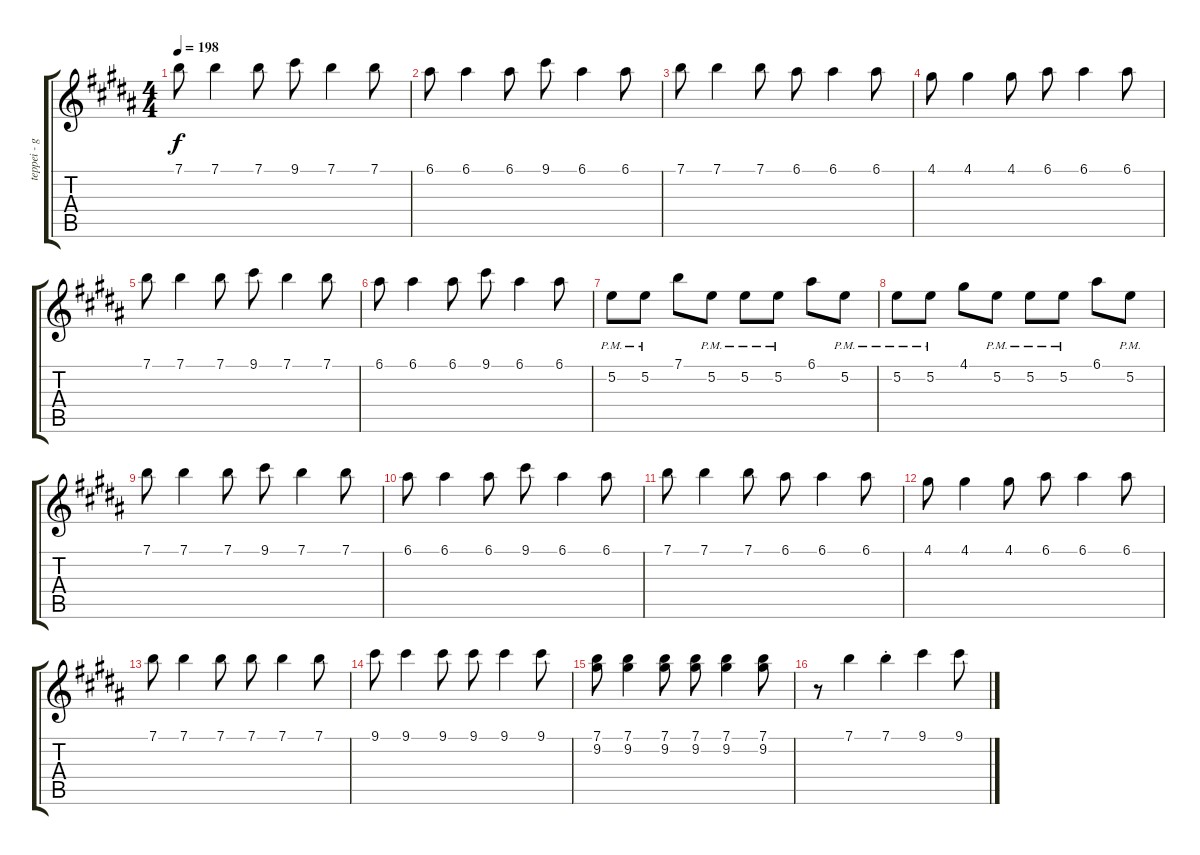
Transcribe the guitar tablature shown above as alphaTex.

\track ("teppei - guitar" "teppei - g") {instrument distortionguitar}
\staff {score tabs}
\tuning (E4 B3 G3 D3 A2 E2) {hide}
\ts (4 4)
\tempo 198
\clef g2
\ks b
7.1.8{dy f instrument distortionguitar} 7.1.4 7.1.8 9.1.8 7.1.4 7.1.8 |
\ks g#minor
6.1.8 6.1.4 6.1.8 9.1.8 6.1.4 6.1.8 |
7.1.8 7.1.4 7.1.8 6.1.8 6.1.4 6.1.8 |
4.1.8 4.1.4 4.1.8 6.1.8 6.1.4 6.1.8 |
\ks b
7.1.8 7.1.4 7.1.8 9.1.8 7.1.4 7.1.8 |
\ks g#minor
6.1.8 6.1.4 6.1.8 9.1.8 6.1.4 6.1.8 |
5.2{pm}.8 5.2{pm}.8 7.1.8 5.2{pm}.8 5.2{pm}.8 5.2{pm}.8 6.1.8 5.2{pm}.8 |
5.2{pm}.8 5.2{pm}.8 4.1.8 5.2{pm}.8 5.2{pm}.8 5.2{pm}.8 6.1.8 5.2{pm}.8 |
\ks b
7.1.8 7.1.4 7.1.8 9.1.8 7.1.4 7.1.8 |
\ks g#minor
6.1.8 6.1.4 6.1.8 9.1.8 6.1.4 6.1.8 |
7.1.8 7.1.4 7.1.8 6.1.8 6.1.4 6.1.8 |
4.1.8 4.1.4 4.1.8 6.1.8 6.1.4 6.1.8 |
\ks b
7.1.8 7.1.4 7.1.8 7.1.8 7.1.4 7.1.8 |
\ks g#minor
9.1.8 9.1.4 9.1.8 9.1.8 9.1.4 9.1.8 |
(7.1 9.2).8 (7.1 9.2).4 (7.1 9.2).8 (7.1 9.2).8 (7.1 9.2).4 (7.1 9.2).8 |
r.8 7.1.4 7.1{st}.4 9.1.4 9.1.8
